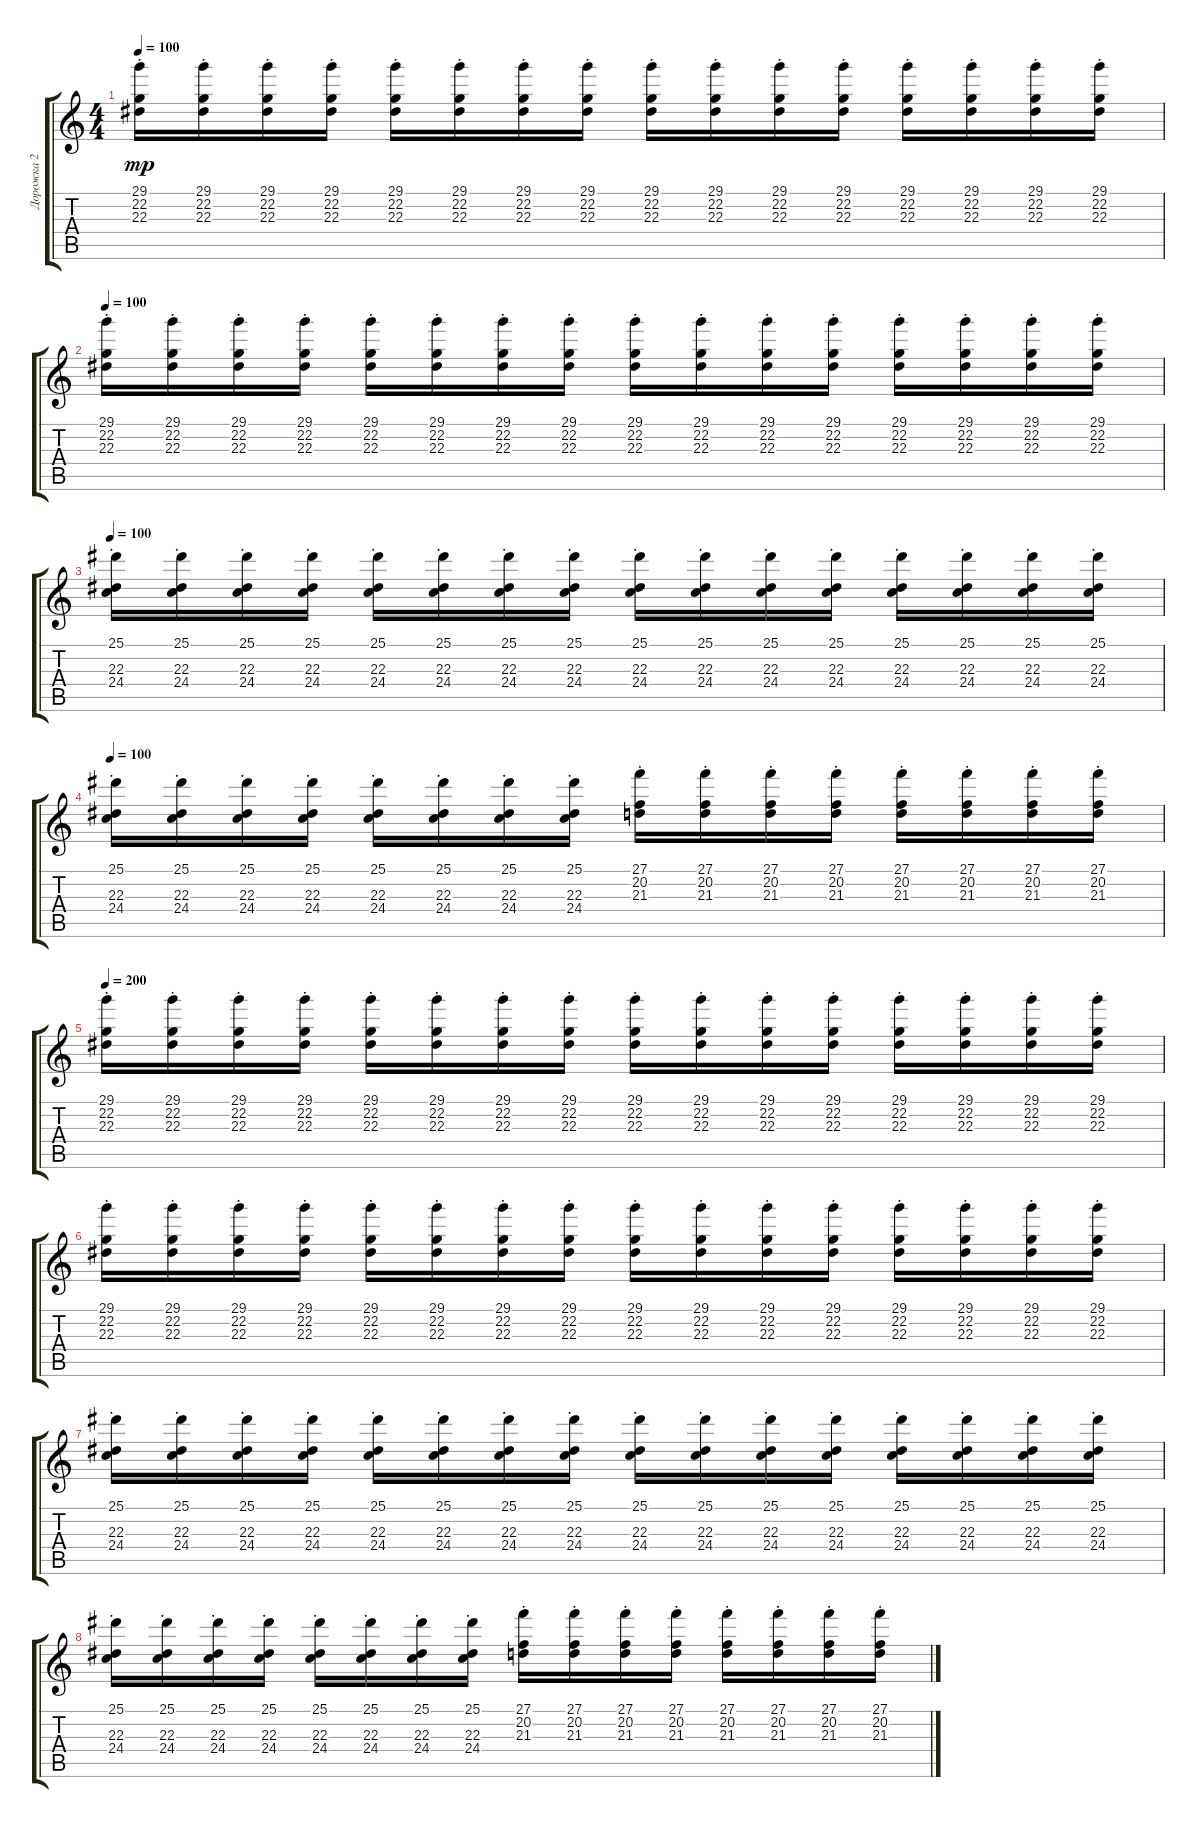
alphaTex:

\track ("Дорожка 2" "Дорожка 2") {instrument pad8sweep}
\staff {score tabs}
\tuning (D4 A3 F3 C3 G2 C2) {hide}
\ts (4 4)
\tempo 100
\clef g2
\ks c
(29.1 22.2{st} 22.3{st}).16{dy mp} (29.1 22.2{st} 22.3{st}).16 (29.1 22.2{st} 22.3{st}).16 (29.1 22.2{st} 22.3{st}).16 (29.1 22.2{st} 22.3{st}).16 (29.1 22.2{st} 22.3{st}).16 (29.1 22.2{st} 22.3{st}).16 (29.1 22.2{st} 22.3{st}).16 (29.1 22.2{st} 22.3{st}).16 (29.1 22.2{st} 22.3{st}).16 (29.1 22.2{st} 22.3{st}).16 (29.1 22.2{st} 22.3{st}).16 (29.1 22.2{st} 22.3{st}).16 (29.1 22.2{st} 22.3{st}).16 (29.1 22.2{st} 22.3{st}).16 (29.1 22.2{st} 22.3{st}).16 |
\tempo 100
(29.1 22.2{st} 22.3{st}).16 (29.1 22.2{st} 22.3{st}).16 (29.1 22.2{st} 22.3{st}).16 (29.1 22.2{st} 22.3{st}).16 (29.1 22.2{st} 22.3{st}).16 (29.1 22.2{st} 22.3{st}).16 (29.1 22.2{st} 22.3{st}).16 (29.1 22.2{st} 22.3{st}).16 (29.1 22.2{st} 22.3{st}).16 (29.1 22.2{st} 22.3{st}).16 (29.1 22.2{st} 22.3{st}).16 (29.1 22.2{st} 22.3{st}).16 (29.1 22.2{st} 22.3{st}).16 (29.1 22.2{st} 22.3{st}).16 (29.1 22.2{st} 22.3{st}).16 (29.1 22.2{st} 22.3{st}).16 |
\tempo 100
(25.1 22.3{st} 24.4{st}).16 (25.1 22.3{st} 24.4{st}).16 (25.1 22.3{st} 24.4{st}).16 (25.1 22.3{st} 24.4{st}).16 (25.1 22.3{st} 24.4{st}).16 (25.1 22.3{st} 24.4{st}).16 (25.1 22.3{st} 24.4{st}).16 (25.1 22.3{st} 24.4{st}).16 (25.1 22.3{st} 24.4{st}).16 (25.1 22.3{st} 24.4{st}).16 (25.1 22.3{st} 24.4{st}).16 (25.1 22.3{st} 24.4{st}).16 (25.1 22.3{st} 24.4{st}).16 (25.1 22.3{st} 24.4{st}).16 (25.1 22.3{st} 24.4{st}).16 (25.1 22.3{st} 24.4{st}).16 |
\tempo 100
(25.1 22.3{st} 24.4{st}).16 (25.1 22.3{st} 24.4{st}).16 (25.1 22.3{st} 24.4{st}).16 (25.1 22.3{st} 24.4{st}).16 (25.1 22.3{st} 24.4{st}).16 (25.1 22.3{st} 24.4{st}).16 (25.1 22.3{st} 24.4{st}).16 (25.1 22.3{st} 24.4{st}).16 (27.1 20.2{st} 21.3{st}).16 (27.1 20.2{st} 21.3{st}).16 (27.1 20.2{st} 21.3{st}).16 (27.1 20.2{st} 21.3{st}).16 (27.1 20.2{st} 21.3{st}).16 (27.1 20.2{st} 21.3{st}).16 (27.1 20.2{st} 21.3{st}).16 (27.1 20.2{st} 21.3{st}).16 |
\tempo 200
(29.1 22.2{st} 22.3{st}).16 (29.1 22.2{st} 22.3{st}).16 (29.1 22.2{st} 22.3{st}).16 (29.1 22.2{st} 22.3{st}).16 (29.1 22.2{st} 22.3{st}).16 (29.1 22.2{st} 22.3{st}).16 (29.1 22.2{st} 22.3{st}).16 (29.1 22.2{st} 22.3{st}).16 (29.1 22.2{st} 22.3{st}).16 (29.1 22.2{st} 22.3{st}).16 (29.1 22.2{st} 22.3{st}).16 (29.1 22.2{st} 22.3{st}).16 (29.1 22.2{st} 22.3{st}).16 (29.1 22.2{st} 22.3{st}).16 (29.1 22.2{st} 22.3{st}).16 (29.1 22.2{st} 22.3{st}).16 |
(29.1 22.2{st} 22.3{st}).16 (29.1 22.2{st} 22.3{st}).16 (29.1 22.2{st} 22.3{st}).16 (29.1 22.2{st} 22.3{st}).16 (29.1 22.2{st} 22.3{st}).16 (29.1 22.2{st} 22.3{st}).16 (29.1 22.2{st} 22.3{st}).16 (29.1 22.2{st} 22.3{st}).16 (29.1 22.2{st} 22.3{st}).16 (29.1 22.2{st} 22.3{st}).16 (29.1 22.2{st} 22.3{st}).16 (29.1 22.2{st} 22.3{st}).16 (29.1 22.2{st} 22.3{st}).16 (29.1 22.2{st} 22.3{st}).16 (29.1 22.2{st} 22.3{st}).16 (29.1 22.2{st} 22.3{st}).16 |
(25.1 22.3{st} 24.4{st}).16 (25.1 22.3{st} 24.4{st}).16 (25.1 22.3{st} 24.4{st}).16 (25.1 22.3{st} 24.4{st}).16 (25.1 22.3{st} 24.4{st}).16 (25.1 22.3{st} 24.4{st}).16 (25.1 22.3{st} 24.4{st}).16 (25.1 22.3{st} 24.4{st}).16 (25.1 22.3{st} 24.4{st}).16 (25.1 22.3{st} 24.4{st}).16 (25.1 22.3{st} 24.4{st}).16 (25.1 22.3{st} 24.4{st}).16 (25.1 22.3{st} 24.4{st}).16 (25.1 22.3{st} 24.4{st}).16 (25.1 22.3{st} 24.4{st}).16 (25.1 22.3{st} 24.4{st}).16 |
(25.1 22.3{st} 24.4{st}).16 (25.1 22.3{st} 24.4{st}).16 (25.1 22.3{st} 24.4{st}).16 (25.1 22.3{st} 24.4{st}).16 (25.1 22.3{st} 24.4{st}).16 (25.1 22.3{st} 24.4{st}).16 (25.1 22.3{st} 24.4{st}).16 (25.1 22.3{st} 24.4{st}).16 (27.1 20.2{st} 21.3{st}).16 (27.1 20.2{st} 21.3{st}).16 (27.1 20.2{st} 21.3{st}).16 (27.1 20.2{st} 21.3{st}).16 (27.1 20.2{st} 21.3{st}).16 (27.1 20.2{st} 21.3{st}).16 (27.1 20.2{st} 21.3{st}).16 (27.1 20.2{st} 21.3{st}).16
